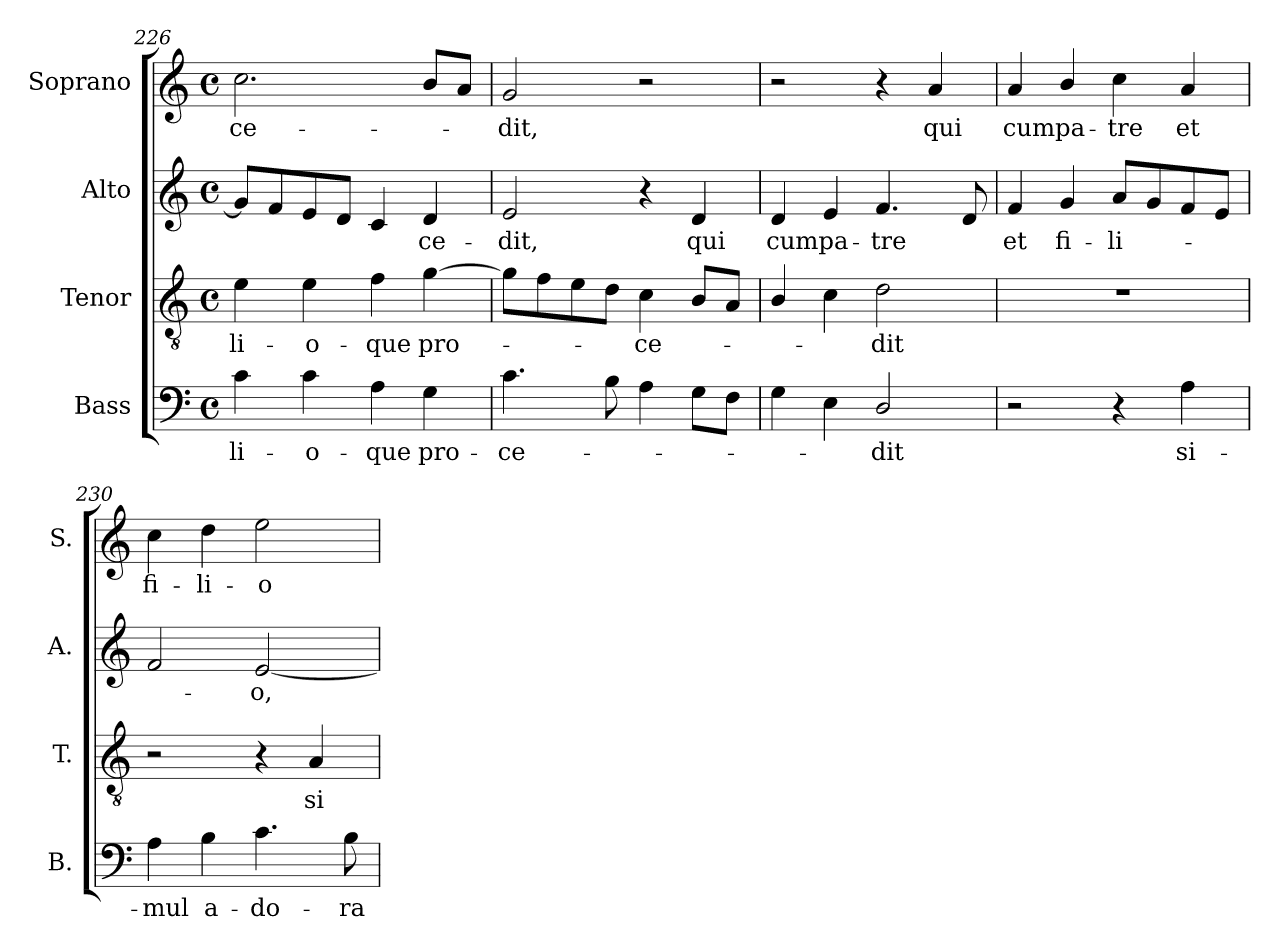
**kern	**text	**kern	**text	**kern	**text	**kern	**text
*part4	*part4	*part3	*part3	*part2	*part2	*part1	*part1
*staff4	*staff4	*staff3	*staff3	*staff2	*staff2	*staff1	*staff1
*I"Bass	*	*I"Tenor	*	*I"Alto	*	*I"Soprano	*
*I'B.	*	*I'T.	*	*I'A.	*	*I'S.	*
*clefF4	*	*clefGv2	*	*clefG2	*	*clefG2	*
*	*	*ITrd7c12	*	*	*	*	*
*k[]	*	*k[]	*	*k[]	*	*k[]	*
*C:	*	*C:	*	*C:	*	*C:	*
*M4/4	*	*M4/4	*	*M4/4	*	*M4/4	*
*met(c)	*	*met(c)	*	*met(c)	*	*met(c)	*
=226	=226	=226	=226	=226	=226	=226	=226
!	!LO:LY:b:color=#000000	!	!	!	!	!	!
!	!	!	!LO:LY:b:color=#000000	!	!	!	!
!	!	!	!	!	!	!	!LO:LY:b:color=#000000
4ci\	-li-	4Ei\	-li-	8gi/L]	.	2.cci\	-ce-
.	.	.	.	8fi/	.	.	.
!	!LO:LY:b:color=#000000	!	!	!	!	!	!
!	!	!	!LO:LY:b:color=#000000	!	!	!	!
4ci\	-o-	4Ei\	-o-	8ei/	.	.	.
.	.	.	.	8di/J	.	.	.
!	!LO:LY:b:color=#000000	!	!	!	!	!	!
!	!	!	!LO:LY:b:color=#000000	!	!	!	!
4Ai\	-que	4Fi\	-que	4ci/	.	.	.
!	!LO:LY:b:color=#000000	!	!	!	!	!	!
!	!	!	!LO:LY:b:color=#000000	!	!	!	!
!	!	!	!	!	!LO:LY:b:color=#000000	!	!
4Gi\	pro-	[4Gi\	pro-	4di/	-ce-	8bi/L	.
.	.	.	.	.	.	8ai/J	.
!!LO:PB:g=z
=227	=227	=227	=227	=227	=227	=227	=227
!	!LO:LY:b:color=#000000	!	!	!	!	!	!
!	!	!	!	!	!LO:LY:b:color=#000000	!	!
!	!	!	!	!	!	!	!LO:LY:b:color=#000000
4.ci\	-ce-	8Gi\L]	.	2ei/	-dit,	2gi/	-dit,
.	.	8Fi\	.	.	.	.	.
.	.	8Ei\	.	.	.	.	.
8Bi\	.	8Di\J	.	.	.	.	.
!	!	!	!LO:LY:b:color=#000000	!	!	!	!
4Ai\	.	4Ci\	-ce-	4r	.	2r	.
!	!	!	!	!	!LO:LY:b:color=#000000	!	!
8Gi\L	.	8BBi/L	.	4di/	qui	.	.
8Fi\J	.	8AAi/J	.	.	.	.	.
=228	=228	=228	=228	=228	=228	=228	=228
!	!	!	!	!	!LO:LY:b:color=#000000	!	!
4Gi\	.	4BBi/	.	4di/	cum	2r	.
!	!	!	!	!	!LO:LY:b:color=#000000	!	!
4Ei\	.	4Ci\	.	4ei/	pa-	.	.
!	!LO:LY:b:color=#000000	!	!	!	!	!	!
!	!	!	!LO:LY:b:color=#000000	!	!	!	!
!	!	!	!	!	!LO:LY:b:color=#000000	!	!
2Di/	-dit	2Di\	-dit	4.fi/	-tre	4r	.
!	!	!	!	!	!	!	!LO:LY:b:color=#000000
.	.	.	.	.	.	4ai/	qui
.	.	.	.	8di/	.	.	.
=229	=229	=229	=229	=229	=229	=229	=229
!	!	!	!	!	!LO:LY:b:color=#000000	!	!
!	!	!	!	!	!	!	!LO:LY:b:color=#000000
2r	.	1r	.	4fi/	et	4ai/	cum
!	!	!	!	!	!LO:LY:b:color=#000000	!	!
!	!	!	!	!	!	!	!LO:LY:b:color=#000000
.	.	.	.	4gi/	fi-	4bi/	pa-
!	!	!	!	!	!LO:LY:b:color=#000000	!	!
!	!	!	!	!	!	!	!LO:LY:b:color=#000000
4r	.	.	.	8ai/L	-li-	4cci\	-tre
.	.	.	.	8gi/	.	.	.
!	!LO:LY:b:color=#000000	!	!	!	!	!	!
!	!	!	!	!	!	!	!LO:LY:b:color=#000000
4Ai\	si-	.	.	8fi/	.	4ai/	et
.	.	.	.	8ei/J	.	.	.
=230	=230	=230	=230	=230	=230	=230	=230
!	!LO:LY:b:color=#000000	!	!	!	!	!	!
!	!	!	!	!	!	!	!LO:LY:b:color=#000000
4Ai\	-mul	2r	.	2fi/	.	4cci\	fi-
!	!LO:LY:b:color=#000000	!	!	!	!	!	!
!	!	!	!	!	!	!	!LO:LY:b:color=#000000
4Bi\	a-	.	.	.	.	4ddi\	-li-
!	!LO:LY:b:color=#000000	!	!	!	!	!	!
!	!	!	!	!	!LO:LY:b:color=#000000	!	!
!	!	!	!	!	!	!	!LO:LY:b:color=#000000
4.ci\	-do-	4r	.	[2ei/	-o,	2eei\	-o
!	!	!	!LO:LY:b:color=#000000	!	!	!	!
.	.	4AAi/	si-	.	.	.	.
!	!LO:LY:b:color=#000000	!	!	!	!	!	!
8Bi\	-ra-	.	.	.	.	.	.
=	=	=	=	=	=	=	=
*-	*-	*-	*-	*-	*-	*-	*-
